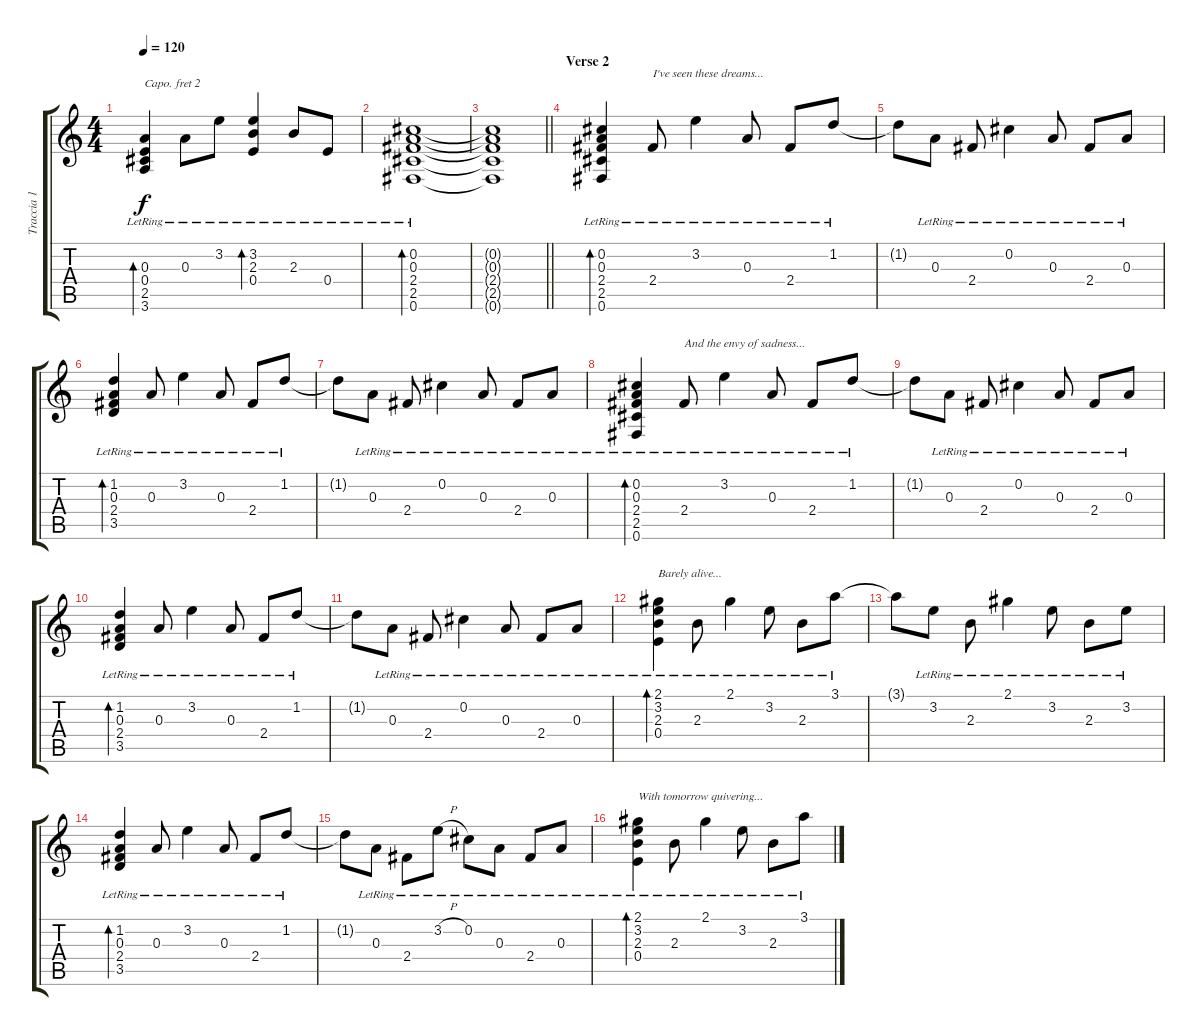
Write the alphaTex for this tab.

\track ("Traccia 1" "Traccia 1") {instrument acousticguitarsteel}
\staff {score tabs}
\capo 2
\tuning (E4 B3 G3 D3 A2 E2) {hide}
\ts (4 4)
\tempo 120
\clef g2
\ks c
(0.3{lr} 0.4{lr} 2.5{lr} 3.6{lr}).4{bd 60 dy f} 0.3{lr}.8 3.2{lr}.8 (3.2{lr} 2.3{lr} 0.4{lr}).4{bd 60} 2.3{lr}.8 0.4{lr}.8 |
(0.2{lr} 0.3{lr} 2.4{lr} 2.5{lr} 0.6{lr}).1{bd 240} |
\barLineRight lightlight
(0.2{t} 0.3{t} 2.4{t} 2.5{t} 0.6{t}).1 |
\section ("" "Verse 2")
(0.2{lr} 0.3{lr} 2.4{lr} 2.5{lr} 0.6{lr}).4{bd 120} 2.4{lr}.8{txt "I've seen these dreams..."} 3.2{lr}.4 0.3{lr}.8 2.4{lr}.8 1.2{lr}.8 |
1.2{t}.8 0.3{lr}.8 2.4{lr}.8 0.2{lr}.4 0.3{lr}.8 2.4{lr}.8 0.3{lr}.8 |
(1.2{lr} 0.3{lr} 2.4{lr} 3.5{lr}).4{bd 60} 0.3{lr}.8 3.2{lr}.4 0.3{lr}.8 2.4{lr}.8 1.2{lr}.8 |
1.2{t}.8 0.3{lr}.8 2.4{lr}.8 0.2{lr}.4 0.3{lr}.8 2.4{lr}.8 0.3{lr}.8 |
(0.2{lr} 0.3{lr} 2.4{lr} 2.5{lr} 0.6{lr}).4{bd 60} 2.4{lr}.8{txt "And the envy of sadness..."} 3.2{lr}.4 0.3{lr}.8 2.4{lr}.8 1.2{lr}.8 |
1.2{t}.8 0.3{lr}.8 2.4{lr}.8 0.2{lr}.4 0.3{lr}.8 2.4{lr}.8 0.3{lr}.8 |
(1.2{lr} 0.3{lr} 2.4{lr} 3.5{lr}).4{bd 60} 0.3{lr}.8 3.2{lr}.4 0.3{lr}.8 2.4{lr}.8 1.2{lr}.8 |
1.2{t}.8 0.3{lr}.8 2.4{lr}.8 0.2{lr}.4 0.3{lr}.8 2.4{lr}.8 0.3{lr}.8 |
(2.1{lr} 3.2{lr} 2.3{lr} 0.4{lr}).4{bd 60 txt "Barely alive..."} 2.3{lr}.8 2.1{lr}.4 3.2{lr}.8 2.3{lr}.8 3.1{lr}.8 |
3.1{t}.8 3.2{lr}.8 2.3{lr}.8 2.1{lr}.4 3.2{lr}.8 2.3{lr}.8 3.2{lr}.8 |
(1.2{lr} 0.3{lr} 2.4{lr} 3.5{lr}).4{bd 60} 0.3{lr}.8 3.2{lr}.4 0.3{lr}.8 2.4{lr}.8 1.2{lr}.8 |
1.2{t}.8 0.3{lr}.8 2.4{lr}.8 3.2{h lr}.8 0.2{lr}.8 0.3{lr}.8 2.4{lr}.8 0.3{lr}.8 |
(2.1{lr} 3.2{lr} 2.3{lr} 0.4{lr}).4{bd 60 txt "With tomorrow quivering..."} 2.3{lr}.8 2.1{lr}.4 3.2{lr}.8 2.3{lr}.8 3.1{lr}.8
